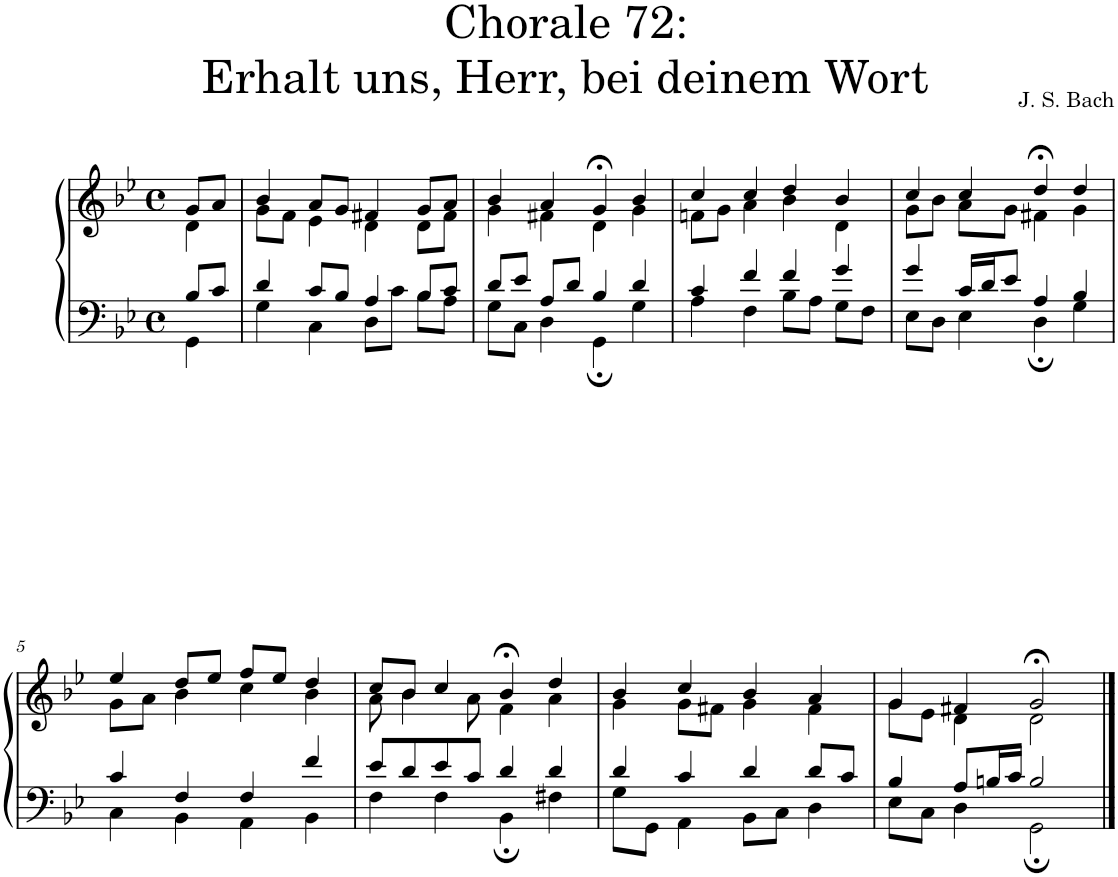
**kern	**kern
*part1	*part1
*staff2	*staff1
*I"S,A	*
*clefF4	*clefG2
*k[b-e-]	*k[b-e-]
*M4/4	*M4/4
*met(c)	*met(c)
=	=
*^	*^
8B-/L	4GG\	8g/L	4d\
8c/J	.	8a/J	.
=1	=1	=1	=1
4d/	4G\	4b-/	8g\L
.	.	.	8f\J
8c/L	4C\	8a/L	4e-\
8B-/J	.	8g/J	.
4A/	8D\L	4f#X/	4d\
.	8c\J	.	.
8B-/L	8B-\L	8g/L	8d\L
8c/J	8A\J	8a/J	8f#\J
=2	=2	=2	=2
8d/L	8G\L	4b-/	4g\
8e-/J	8C\J	.	.
8A/L	4D\	4a/	4f#X\
8d/J	.	.	.
4B-/	4GG;\	4g;</	4d\
4d/	4G\	4b-/	4g\
=3	=3	=3	=3
4c/	4A\	4cc/	8fn\L
.	.	.	8g\J
4f/	4F\	4cc/	4a\
4f/	8B-\L	4dd/	4b-\
.	8A\J	.	.
4g/	8G\L	4b-/	4d\
.	8F\J	.	.
=4	=4	=4	=4
4g/	8E-\L	4cc/	8g\L
.	8D\J	.	8b-\J
16c/LL	4E-\	4cc/	8a\L
16d/J	.	.	.
8e-/J	.	.	8g\J
4A/	4D;\	4dd;</	4f#X\
4B-/	4G\	4dd/	4g\
!!LO:LB:g=z	!!
=5	=5	=5	=5
4c/	4C\	4ee-/	8g\L
.	.	.	8a\J
4F/	4BB-\	8dd/L	4b-\
.	.	8ee-/J	.
4F/	4AA\	8ff/L	4cc\
.	.	8ee-/J	.
4f/	4BB-\	4dd/	4b-\
=6	=6	=6	=6
8e-/L	4F\	8cc/L	8a\
8d/	.	8b-/J	4b-\
8e-/	4F\	4cc/	.
8c/J	.	.	8a\
4d/	4BB-;\	4b-;</	4f\
4d/	4F#X\	4dd/	4a\
=7	=7	=7	=7
4d/	8G\L	4b-/	4g\
.	8GG\J	.	.
4c/	4AA\	4cc/	8g\L
.	.	.	8f#X\J
4d/	8BB-\L	4b-/	4g\
.	8C\J	.	.
8d/L	4D\	4a/	4f#\
8c/J	.	.	.
=8	=8	=8	=8
4B-/	8E-\L	4g/	8g\L
.	8C\J	.	8e-\J
8A/L	4D\	4f#X/	4d\
16Bn/L	.	.	.
16c/JJ	.	.	.
2B/	2GG;\	2g;</	2d\
*v	*v	*	*
*	*v	*v
==	==
*-	*-
